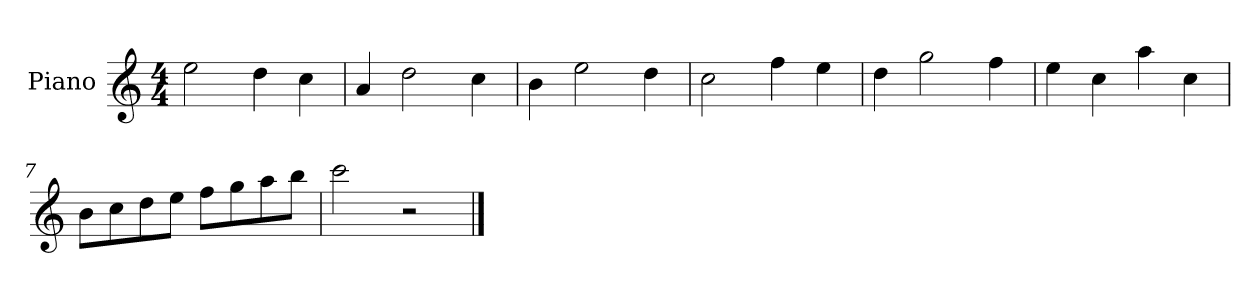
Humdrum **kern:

**kern
*part1
*staff1
*I"Piano
*I'Pno.
*clefG2
*k[]
*M4/4
*MM100
=1
2ee\
4dd\
4cc\
=2
4a/
2dd\
4cc\
=3
4b\
2ee\
4dd\
=4
2cc\
4ff\
4ee\
=5
4dd\
2gg\
4ff\
=6
4ee\
4cc\
4aa\
4cc\
=7
8b\L
8cc\
8dd\
8ee\J
8ff\L
8gg\
8aa\
8bb\J
=8
2ccc\
2r
==
*-
